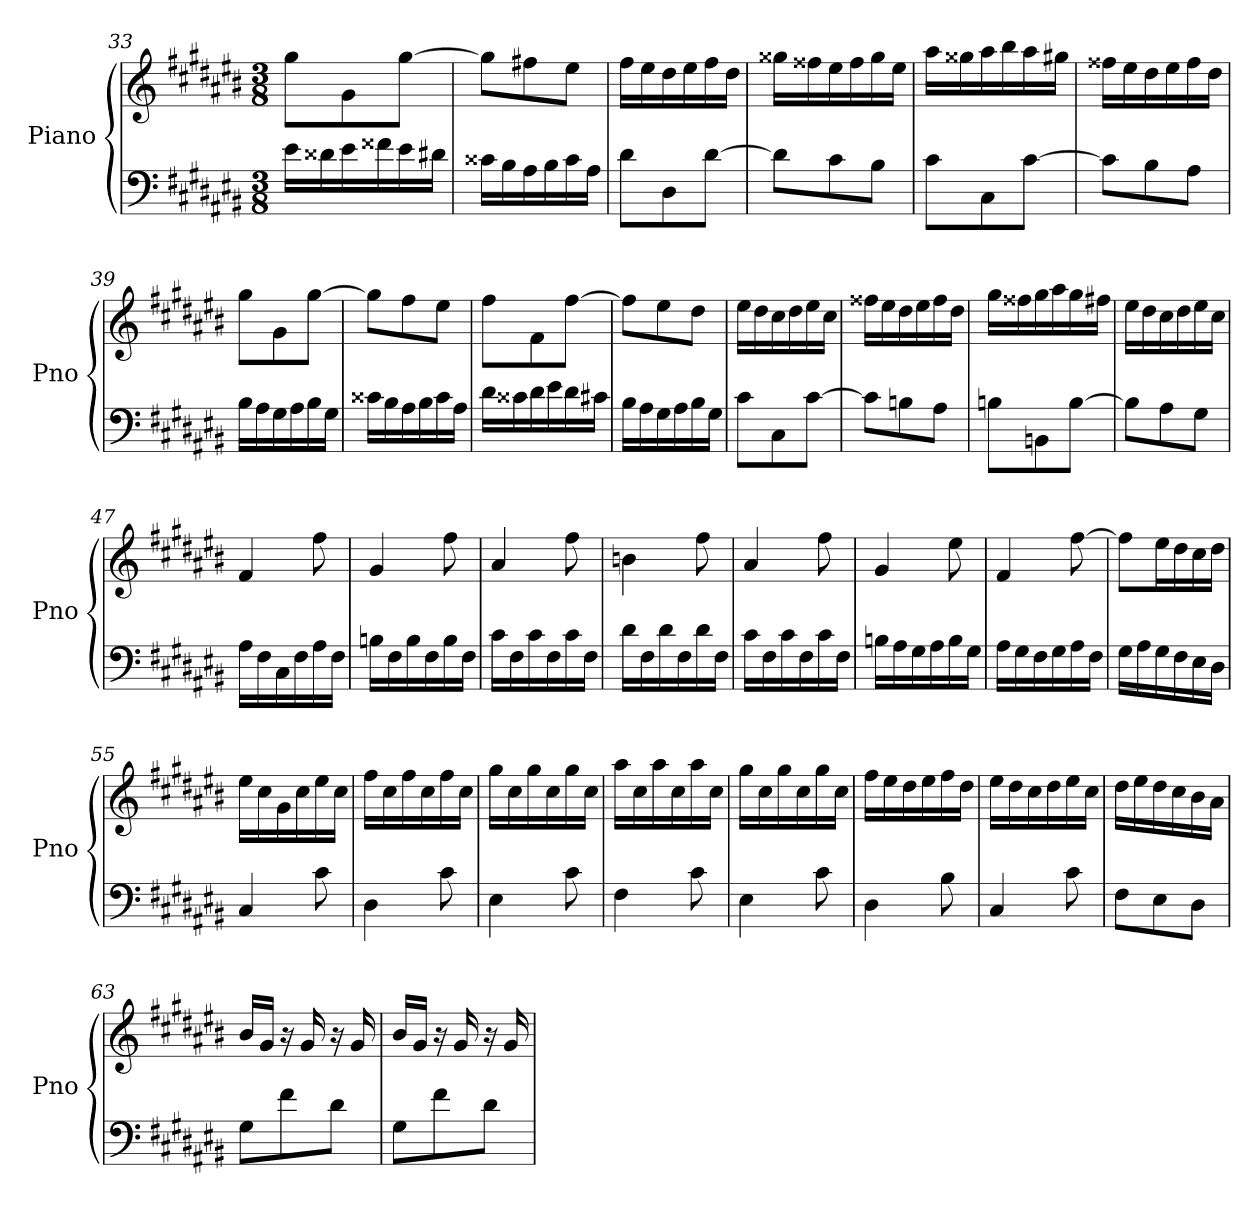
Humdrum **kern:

**kern	**kern
*part1	*part1
*staff2	*staff1
*I"Piano	*
*I'Pno	*
*clefF4	*clefG2
*k[f#c#g#d#a#e#b#]	*k[f#c#g#d#a#e#b#]
*M3/8	*M3/8
=33	=33
16e#\LL	8gg#\L
16d##X\	.
16e#\	8g#\
16f##X\	.
16e#\	[8gg#\J
16d#X\JJ	.
=34	=34
16c##X\LL	8gg#\L]
16B#\	.
16A#\	8ff#X\
16B#\	.
16c##\	8ee#\J
16A#\JJ	.
!!LO:LB:g=z
=35	=35
8d#\L	16ff#\LL
.	16ee#\
8D#\	16dd#\
.	16ee#\
[8d#\J	16ff#\
.	16dd#\JJ
=36	=36
8d#\L]	16gg##X\LL
.	16ff##X\
8c#\	16ee#\
.	16ff##\
8B#\J	16gg##\
.	16ee#\JJ
=37	=37
8c#\L	16aa#\LL
.	16gg##X\
8C#\	16aa#\
.	16bb#\
[8c#\J	16aa#\
.	16gg#X\JJ
=38	=38
8c#\L]	16ff##X\LL
.	16ee#\
8B#\	16dd#\
.	16ee#\
8A#\J	16ff##\
.	16dd#\JJ
=39	=39
16B#\LL	8gg#\L
16A#\	.
16G#\	8g#\
16A#\	.
16B#\	[8gg#\J
16G#\JJ	.
!!LO:LB:g=z
=40	=40
16c##X\LL	8gg#\L]
16B#\	.
16A#\	8ff#\
16B#\	.
16c##\	8ee#\J
16A#\JJ	.
=41	=41
16d#\LL	8ff#\L
16c##X\	.
16d#\	8f#\
16e#\	.
16d#\	[8ff#\J
16c#X\JJ	.
=42	=42
16B#\LL	8ff#\L]
16A#\	.
16G#\	8ee#\
16A#\	.
16B#\	8dd#\J
16G#\JJ	.
=43	=43
8c#\L	16ee#\LL
.	16dd#\
8C#\	16cc#\
.	16dd#\
[8c#\J	16ee#\
.	16cc#\JJ
=44	=44
8c#\L]	16ff##X\LL
.	16ee#\
8Bn\	16dd#\
.	16ee#\
8A#\J	16ff##\
.	16dd#\JJ
!!LO:PB:g=z
=45	=45
8Bn\L	16gg#\LL
.	16ff##X\
8BBn\	16gg#\
.	16aa#\
[8B\J	16gg#\
.	16ff#X\JJ
=46	=46
8B\L]	16ee#\LL
.	16dd#\
8A#\	16cc#\
.	16dd#\
8G#\J	16ee#\
.	16cc#\JJ
=47	=47
16A#\LL	4f#/
16F#\	.
16C#\	.
16F#\	.
16A#\	8ff#\
16F#\JJ	.
=48	=48
16Bn\LL	4g#/
16F#\	.
16B\	.
16F#\	.
16B\	8ff#\
16F#\JJ	.
=49	=49
16c#\LL	4a#/
16F#\	.
16c#\	.
16F#\	.
16c#\	8ff#\
16F#\JJ	.
!!LO:LB:g=z
=50	=50
16d#\LL	4bn\
16F#\	.
16d#\	.
16F#\	.
16d#\	8ff#\
16F#\JJ	.
=51	=51
16c#\LL	4a#/
16F#\	.
16c#\	.
16F#\	.
16c#\	8ff#\
16F#\JJ	.
=52	=52
16Bn\LL	4g#/
16A#\	.
16G#\	.
16A#\	.
16B\	8ee#\
16G#\JJ	.
=53	=53
16A#\LL	4f#/
16G#\	.
16F#\	.
16G#\	.
16A#\	[8ff#\
16F#\JJ	.
=54	=54
16G#\LL	8ff#\L]
16A#\	.
16G#\	16ee#\L
16F#\	16dd#\
16E#\	16cc#\
16D#\JJ	16dd#\JJ
!!LO:LB:g=z
=55	=55
4C#/	16ee#\LL
.	16cc#\
.	16g#\
.	16cc#\
8c#\	16ee#\
.	16cc#\JJ
=56	=56
4D#\	16ff#\LL
.	16cc#\
.	16ff#\
.	16cc#\
8c#\	16ff#\
.	16cc#\JJ
=57	=57
4E#\	16gg#\LL
.	16cc#\
.	16gg#\
.	16cc#\
8c#\	16gg#\
.	16cc#\JJ
=58	=58
4F#\	16aa#\LL
.	16cc#\
.	16aa#\
.	16cc#\
8c#\	16aa#\
.	16cc#\JJ
=59	=59
4E#\	16gg#\LL
.	16cc#\
.	16gg#\
.	16cc#\
8c#\	16gg#\
.	16cc#\JJ
!!LO:LB:g=z
=60	=60
4D#\	16ff#\LL
.	16ee#\
.	16dd#\
.	16ee#\
8B#\	16ff#\
.	16dd#\JJ
=61	=61
4C#/	16ee#\LL
.	16dd#\
.	16cc#\
.	16dd#\
8c#\	16ee#\
.	16cc#\JJ
=62	=62
8F#\L	16dd#\LL
.	16ee#\
8E#\	16dd#\
.	16cc#\
8D#\J	16b#\
.	16a#\JJ
=63	=63
8G#\L	16b#/LL
.	16g#/JJ
8f#\	16r
.	16g#/
8d#\J	16r
.	16g#/
=64	=64
8G#\L	16b#/LL
.	16g#/JJ
8f#\	16r
.	16g#/
8d#\J	16r
.	16g#/
=	=
*-	*-
